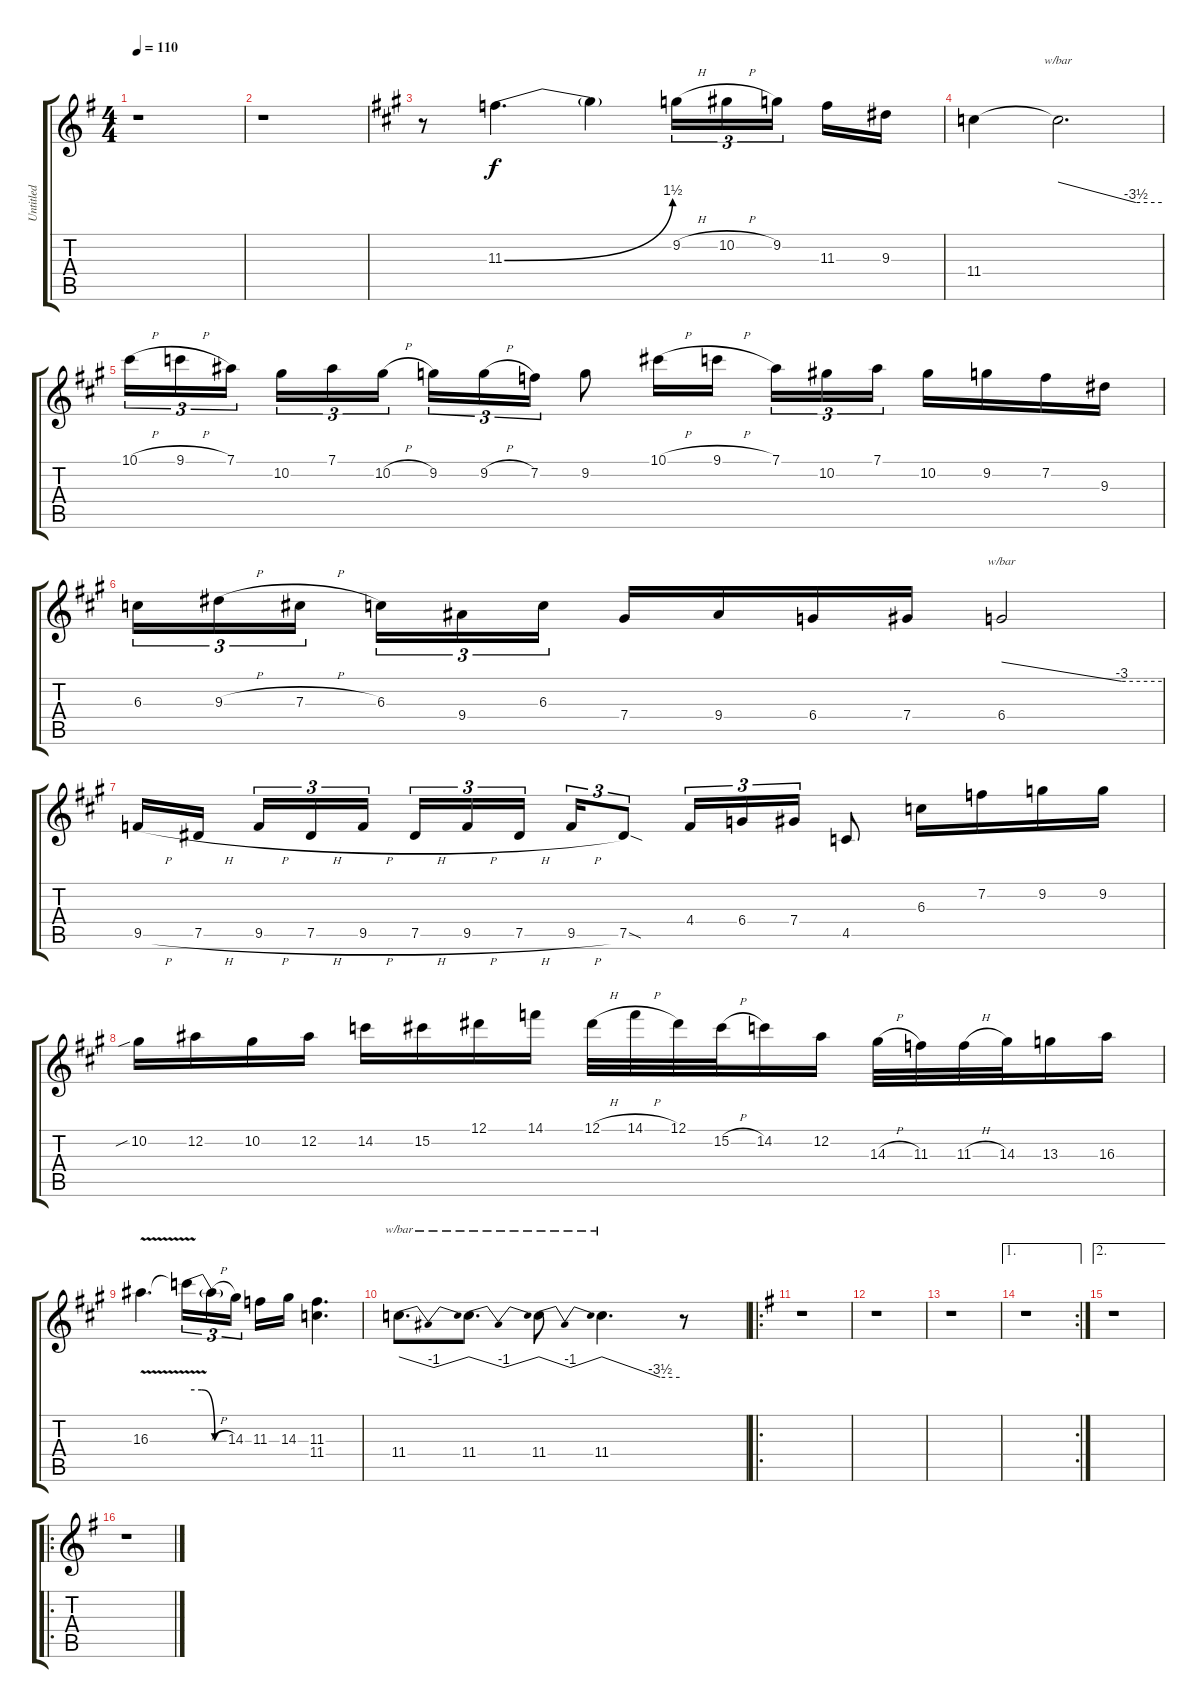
\track ("Untitled" "Untitled") {instrument distortionguitar}
\staff {score tabs}
\tuning (Eb4 Bb3 Gb3 Db3 Ab2 Eb2) {hide}
\ts (4 4)
\tempo 110
\clef g2
\ks g
r.1{dy f} |
r.1 |
\ks a
r.8 11.3{be (bend 0 0 60 6)}.4{d} 11.3{t}.4 9.2{h}.16{tu (3 2)} 10.2{h}.16{tu (3 2)} 9.2.16{tu (3 2) beam splitsecondary} 11.3.16 9.3.16 |
11.4.4 11.4{t}.2{d tbe (custom default 0 0 45 -14 60 -14)} |
10.1{h}.16{tu (3 2)} 9.1{h}.16{tu (3 2)} 7.1.16{tu (3 2) beam splitsecondary} 10.2.16{tu (3 2)} 7.1.16{tu (3 2)} 10.2{h}.16{tu (3 2)} 9.2.16{tu (3 2)} 9.2{h}.16{tu (3 2)} 7.2.16{tu (3 2)} 9.2.8 10.1{h}.16 9.1{h}.16{beam splitsecondary} 7.1.16{tu (3 2)} 10.2.16{tu (3 2)} 7.1.16{tu (3 2)} 10.2.16 9.2.16 7.2.16 9.3.16 |
6.3.16{tu (3 2)} 9.3{h}.16{tu (3 2)} 7.3{h}.16{tu (3 2) beam splitsecondary} 6.3.16{tu (3 2)} 9.4.16{tu (3 2)} 6.3.16{tu (3 2)} 7.4.16 9.4.16 6.4.16 7.4.16 6.4.2{tbe (custom default 0 0 45 -12 60 -12)} |
9.5{h}.16 7.5{h}.16{beam splitsecondary} 9.5{h}.16{tu (3 2)} 7.5{h}.16{tu (3 2)} 9.5{h}.16{tu (3 2)} 7.5{h}.16{tu (3 2)} 9.5{h}.16{tu (3 2)} 7.5{h}.16{tu (3 2) beam splitsecondary} 9.5{h}.16{tu (3 2)} 7.5{sod}.8{tu (3 2)} 4.4.16{tu (3 2)} 6.4.16{tu (3 2)} 7.4.16{tu (3 2)} 4.5.8 6.3.16 7.2.16 9.2.16 9.2.16 |
10.2{sib}.16 12.2.16 10.2.16 12.2.16 14.2.16 15.2.16 12.1.16 14.1.16 12.1{h}.32 14.1{h}.32 12.1.32 15.2{h}.32 14.2.16 12.2.16 14.3{h}.32 11.3.32 11.3{h}.32 14.3.32 13.3.16 16.3.16 |
16.3{v}.4{d} 16.3{be (custom 0 4 20 4 40 0 60 0) t}.16{tu (3 2)} 16.3{h t}.16{tu (3 2)} 14.3.16{tu (3 2)} 11.3.16 14.3.16 (11.3 11.4).4{d} |
11.4.8{d tbe (dip default 0 0 30 -4 60 0)} 11.4.8{d tbe (dip default 0 0 30 -4 60 0)} 11.4.8{tbe (dip default 0 0 30 -4 60 0)} 11.4.4{d tbe (custom default 0 0 45 -14 60 -14)} r.8 |
\ro
\ks g
r.1 |
r.1 |
r.1 |
\ae 1
\rc 2
r.1 |
\ae 2
r.1 |
\ro
r.1
